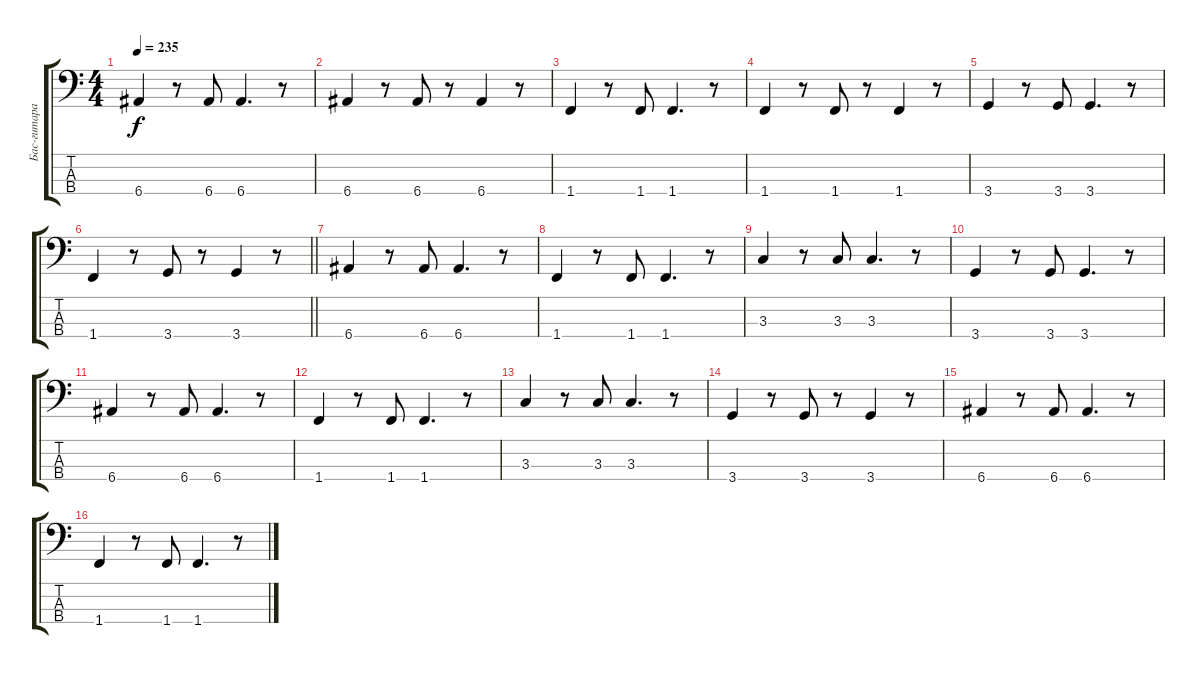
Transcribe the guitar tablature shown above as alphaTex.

\track ("Бас-гитара" "Бас-гитара") {instrument electricbassfinger}
\staff {score tabs}
\tuning (G2 D2 A1 E1) {hide}
\ts (4 4)
\tempo 235
\clef f4
\ks c
6.4.4{dy f} r.8 6.4.8 6.4.4{d} r.8 |
6.4.4 r.8 6.4.8 r.8 6.4.4 r.8 |
1.4.4 r.8 1.4.8 1.4.4{d} r.8 |
1.4.4 r.8 1.4.8 r.8 1.4.4 r.8 |
3.4.4 r.8 3.4.8 3.4.4{d} r.8 |
\barLineRight lightlight
1.4.4 r.8 3.4.8 r.8 3.4.4 r.8 |
6.4.4 r.8 6.4.8 6.4.4{d} r.8 |
1.4.4 r.8 1.4.8 1.4.4{d} r.8 |
3.3.4 r.8 3.3.8 3.3.4{d} r.8 |
3.4.4 r.8 3.4.8 3.4.4{d} r.8 |
6.4.4 r.8 6.4.8 6.4.4{d} r.8 |
1.4.4 r.8 1.4.8 1.4.4{d} r.8 |
3.3.4 r.8 3.3.8 3.3.4{d} r.8 |
3.4.4 r.8 3.4.8 r.8 3.4.4 r.8 |
6.4.4 r.8 6.4.8 6.4.4{d} r.8 |
1.4.4 r.8 1.4.8 1.4.4{d} r.8
